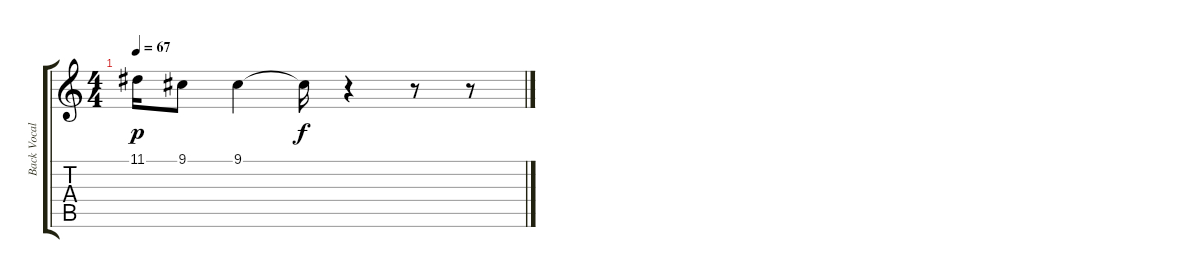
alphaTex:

\track ("Back Vocal" "Back Vocal") {instrument choiraahs}
\staff {score tabs}
\tuning (E4 B3 G3 D3 A2 E2) {hide}
\ts (4 4)
\tempo 67
\clef g2
\ks c
11.1.16{dy p} 9.1.8 9.1.4 9.1{t}.16{dy f} r.4 r.8 r.8
